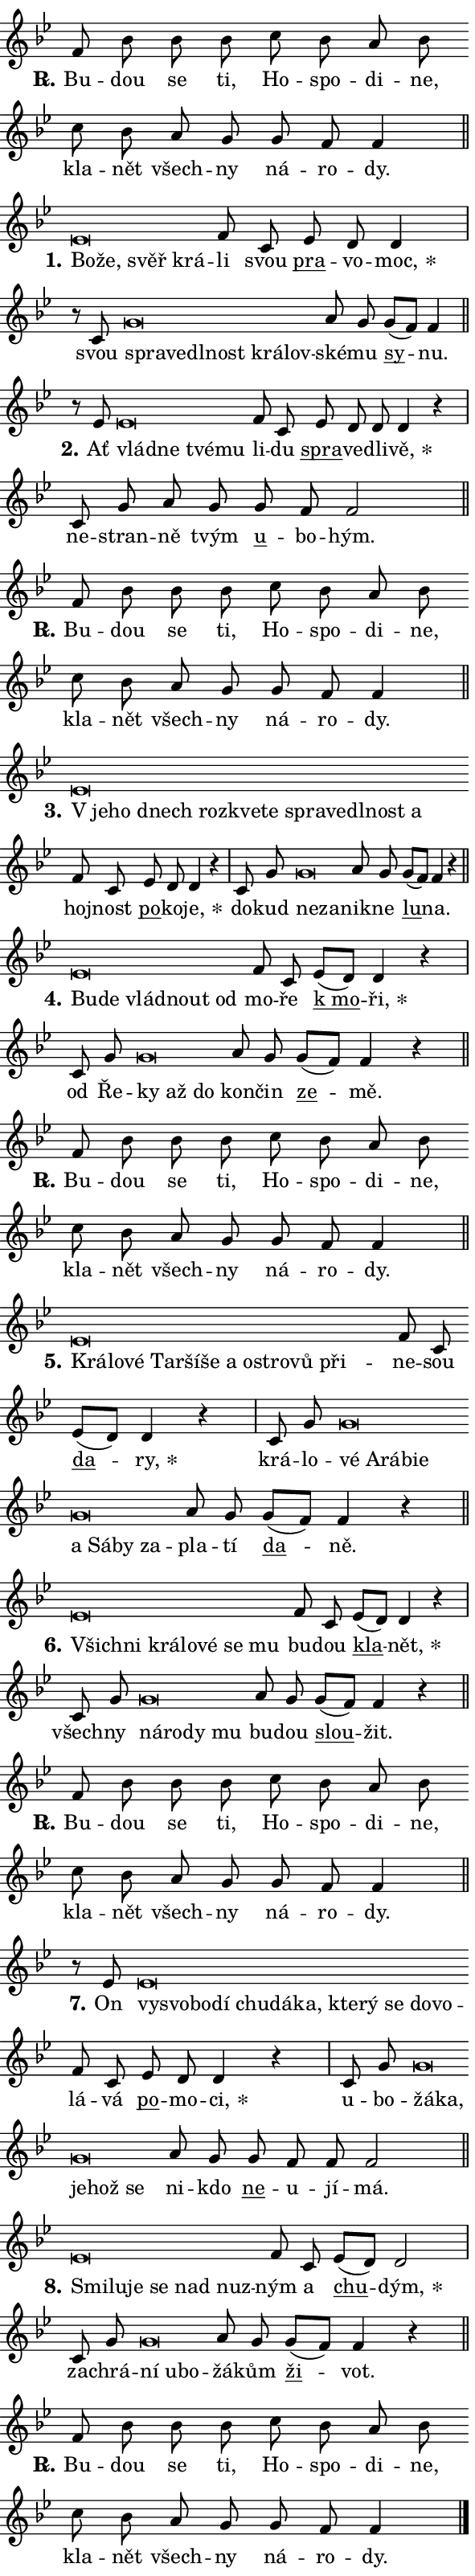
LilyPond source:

\version "2.24.0"
\header { tagline = "" }
\paper {
  indent = 0\cm
  top-margin = 0\cm
  right-margin = 0.13\cm % to fit lyric hyphens
  bottom-margin = 0\cm
  left-margin = 0\cm
  paper-width = 10\cm
  page-breaking = #ly:one-page-breaking
  system-system-spacing.basic-distance = #11
  score-system-spacing.basic-distance = #11
  ragged-last = ##f
}


%% Author: Thomas Morley
%% https://lists.gnu.org/archive/html/lilypond-user/2020-05/msg00002.html
#(define (line-position grob)
"Returns position of @var[grob} in current system:
   @code{'start}, if at first time-step
   @code{'end}, if at last time-step
   @code{'middle} otherwise
"
  (let* ((col (ly:item-get-column grob))
         (ln (ly:grob-object col 'left-neighbor))
         (rn (ly:grob-object col 'right-neighbor))
         (col-to-check-left (if (ly:grob? ln) ln col))
         (col-to-check-right (if (ly:grob? rn) rn col))
         (break-dir-left
           (and
             (ly:grob-property col-to-check-left 'non-musical #f)
             (ly:item-break-dir col-to-check-left)))
         (break-dir-right
           (and
             (ly:grob-property col-to-check-right 'non-musical #f)
             (ly:item-break-dir col-to-check-right))))
        (cond ((eqv? 1 break-dir-left) 'start)
              ((eqv? -1 break-dir-right) 'end)
              (else 'middle))))

#(define (tranparent-at-line-position vctor)
  (lambda (grob)
  "Relying on @code{line-position} select the relevant enry from @var{vctor}.
Used to determine transparency,"
    (case (line-position grob)
      ((end) (not (vector-ref vctor 0)))
      ((middle) (not (vector-ref vctor 1)))
      ((start) (not (vector-ref vctor 2))))))

noteHeadBreakVisibility =
#(define-music-function (break-visibility)(vector?)
"Makes @code{NoteHead}s transparent relying on @var{break-visibility}"
#{
  \override NoteHead.transparent =
    #(tranparent-at-line-position break-visibility)
#})

#(define delete-ledgers-for-transparent-note-heads
  (lambda (grob)
    "Reads whether a @code{NoteHead} is transparent.
If so this @code{NoteHead} is removed from @code{'note-heads} from
@var{grob}, which is supposed to be @code{LedgerLineSpanner}.
As a result ledgers are not printed for this @code{NoteHead}"
    (let* ((nhds-array (ly:grob-object grob 'note-heads))
           (nhds-list
             (if (ly:grob-array? nhds-array)
                 (ly:grob-array->list nhds-array)
                 '()))
           ;; Relies on the transparent-property being done before
           ;; Staff.LedgerLineSpanner.after-line-breaking is executed.
           ;; This is fragile ...
           (to-keep
             (remove
               (lambda (nhd)
                 (ly:grob-property nhd 'transparent #f))
               nhds-list)))
      ;; TODO find a better method to iterate over grob-arrays, similiar
      ;; to filter/remove etc for lists
      ;; For now rebuilt from scratch
      (set! (ly:grob-object grob 'note-heads)  '())
      (for-each
        (lambda (nhd)
          (ly:pointer-group-interface::add-grob grob 'note-heads nhd))
        to-keep))))

squashNotes = {
  \override NoteHead.X-extent = #'(-0.2 . 0.2)
  \override NoteHead.Y-extent = #'(-0.75 . 0)
  \override NoteHead.stencil =
    #(lambda (grob)
       (let ((pos (ly:grob-property grob 'staff-position)))
         (begin
           (if (< pos -7) (display "ERROR: Lower brevis then expected\n") (display ""))
           (if (<= pos -6) ly:text-interface::print ly:note-head::print))))
}
unSquashNotes = {
  \revert NoteHead.X-extent
  \revert NoteHead.Y-extent
  \revert NoteHead.stencil
}

hideNotes = \noteHeadBreakVisibility #begin-of-line-visible
unHideNotes = \noteHeadBreakVisibility #all-visible

% work-around for resetting accidentals
% https://lilypond.org/doc/v2.23/Documentation/notation/displaying-rhythms#unmetered-music
cadenzaMeasure = {
  \cadenzaOff
  \partial 1024 s1024
  \cadenzaOn
}

#(define-markup-command (accent layout props text) (markup?)
  "Underline accented syllable"
  (interpret-markup layout props
    #{\markup \override #'(offset . 4.3) \underline { #text }#}))

responsum = \markup \concat {
  "R" \hspace #-1.05 \path #0.1 #'((moveto 0 0.07) (lineto 0.9 0.8)) \hspace #0.05 "."
}

spaceSize = #0.6828661417322834 % exact space size for TeX Gyre Schola

\layout {
  \context {
    \Staff
    \remove "Time_signature_engraver"
    \override LedgerLineSpanner.after-line-breaking = #delete-ledgers-for-transparent-note-heads
  }
  \context {
    \Lyrics {
      \override LyricSpace.minimum-distance = \spaceSize
      \override LyricText.font-name = #"TeX Gyre Schola"
      \override LyricText.font-size = 1
      \override StanzaNumber.font-name = #"TeX Gyre Schola Bold"
      \override StanzaNumber.font-size = 1
    }
  }
  \context {
    \Score 
    \override NoteHead.text =
      #(lambda (grob) 
        (let ((pos (ly:grob-property grob 'staff-position)))
          #{\markup {
            \combine
              \halign #-0.55 \raise #(if (= pos -6) 0 0.5) \override #'(thickness . 2) \draw-line #'(3.2 . 0)
              \musicglyph "noteheads.sM1"
          }#}))
  }
}

% magnetic-lyrics.ily
%
%   written by
%     Jean Abou Samra <jean@abou-samra.fr>
%     Werner Lemberg <wl@gnu.org>
%
%   adapted by
%     Jiri Hon <jiri.hon@gmail.com>
%
% Version 2022-Apr-15

% https://www.mail-archive.com/lilypond-user@gnu.org/msg149350.html

#(define (Left_hyphen_pointer_engraver context)
   "Collect syllable-hyphen-syllable occurrences in lyrics and store
them in properties.  This engraver only looks to the left.  For
example, if the lyrics input is @code{foo -- bar}, it does the
following.

@itemize @bullet
@item
Set the @code{text} property of the @code{LyricHyphen} grob between
@q{foo} and @q{bar} to @code{foo}.

@item
Set the @code{left-hyphen} property of the @code{LyricText} grob with
text @q{foo} to the @code{LyricHyphen} grob between @q{foo} and
@q{bar}.
@end itemize

Use this auxiliary engraver in combination with the
@code{lyric-@/text::@/apply-@/magnetic-@/offset!} hook."
   (let ((hyphen #f)
         (text #f))
     (make-engraver
      (acknowledgers
       ((lyric-syllable-interface engraver grob source-engraver)
        (set! text grob)))
      (end-acknowledgers
       ((lyric-hyphen-interface engraver grob source-engraver)
        ;(when (not (grob::has-interface grob 'lyric-space-interface))
          (set! hyphen grob)));)
      ((stop-translation-timestep engraver)
       (when (and text hyphen)
         (ly:grob-set-object! text 'left-hyphen hyphen))
       (set! text #f)
       (set! hyphen #f)))))

#(define (lyric-text::apply-magnetic-offset! grob)
   "If the space between two syllables is less than the value in
property @code{LyricText@/.details@/.squash-threshold}, move the right
syllable to the left so that it gets concatenated with the left
syllable.

Use this function as a hook for
@code{LyricText@/.after-@/line-@/breaking} if the
@code{Left_@/hyphen_@/pointer_@/engraver} is active."
   (let ((hyphen (ly:grob-object grob 'left-hyphen #f)))
     (when hyphen
       (let ((left-text (ly:spanner-bound hyphen LEFT)))
         (when (grob::has-interface left-text 'lyric-syllable-interface)
           (let* ((common (ly:grob-common-refpoint grob left-text X))
                  (this-x-ext (ly:grob-extent grob common X))
                  (left-x-ext
                   (begin
                     ;; Trigger magnetism for left-text.
                     (ly:grob-property left-text 'after-line-breaking)
                     (ly:grob-extent left-text common X)))
                  ;; `delta` is the gap width between two syllables.
                  (delta (- (interval-start this-x-ext)
                            (interval-end left-x-ext)))
                  (details (ly:grob-property grob 'details))
                  (threshold (assoc-get 'squash-threshold details 0.2)))
             (when (< delta threshold)
               (let* (;; We have to manipulate the input text so that
                      ;; ligatures crossing syllable boundaries are not
                      ;; disabled.  For languages based on the Latin
                      ;; script this is essentially a beautification.
                      ;; However, for non-Western scripts it can be a
                      ;; necessity.
                      (lt (ly:grob-property left-text 'text))
                      (rt (ly:grob-property grob 'text))
                      (is-space (grob::has-interface hyphen 'lyric-space-interface))
                      (space (if is-space " " ""))
                      (extra-delta (if is-space spaceSize 0))
                      ;; Append new syllable.
                      (ltrt-space (if (and (string? lt) (string? rt))
                                (string-append lt space rt)
                                (make-concat-markup (list lt space rt))))
                      ;; Right-align `ltrt` to the right side.
                      (ltrt-space-markup (grob-interpret-markup
                               grob
                               (make-translate-markup
                                (cons (interval-length this-x-ext) 0)
                                (make-right-align-markup ltrt-space)))))
                 (begin
                   ;; Don't print `left-text`.
                   (ly:grob-set-property! left-text 'stencil #f)
                   ;; Set text and stencil (which holds all collected
                   ;; syllables so far) and shift it to the left.
                   (ly:grob-set-property! grob 'text ltrt-space)
                   (ly:grob-set-property! grob 'stencil ltrt-space-markup)
                   (ly:grob-translate-axis! grob (- (- delta extra-delta)) X))))))))))


#(define (lyric-hyphen::displace-bounds-first grob)
   ;; Make very sure this callback isn't triggered too early.
   (let ((left (ly:spanner-bound grob LEFT))
         (right (ly:spanner-bound grob RIGHT)))
     (ly:grob-property left 'after-line-breaking)
     (ly:grob-property right 'after-line-breaking)
     (ly:lyric-hyphen::print grob)))

squashThreshold = #0.4

\layout {
  \context {
    \Lyrics
    \consists #Left_hyphen_pointer_engraver
    \override LyricText.after-line-breaking =
      #lyric-text::apply-magnetic-offset!
    \override LyricHyphen.stencil = #lyric-hyphen::displace-bounds-first
    \override LyricText.details.squash-threshold = \squashThreshold
    \override LyricHyphen.minimum-distance = 0
    \override LyricHyphen.minimum-length = \squashThreshold
  }
}

squashText = \override LyricText.details.squash-threshold = 9999
unSquashText = \override LyricText.details.squash-threshold = \squashThreshold

leftText = \override LyricText.self-alignment-X = #LEFT
unLeftText = \revert LyricText.self-alignment-X

starOffset = #(lambda (grob) 
                (let ((x_offset (ly:self-alignment-interface::aligned-on-x-parent grob)))
                  (if (= x_offset 0) 0 (+ x_offset 1.2))))

star = #(define-music-function (syllable)(string?)
"Append star separator at the end of a syllable"
#{
  \once \override LyricText.X-offset = #starOffset
  \lyricmode { \markup {
    #syllable
    \override #'((font-name . "TeX Gyre Schola Bold")) \hspace #0.2 \lower #0.65 \larger "*"
  } }
#})

starAccent = #(define-music-function (syllable)(string?)
"Append star separator at the end of a syllable and make accent"
#{
  \once \override LyricText.X-offset = #starOffset
  \lyricmode { \markup {
    \accent #syllable
    \override #'((font-name . "TeX Gyre Schola Bold")) \hspace #0.2 \lower #0.65 \larger "*"
  } }
#})

breath = #(define-music-function (syllable)(string?)
"Append breathing indicator at the end of a syllable"
#{
  \lyricmode { \markup { #syllable "+" } }
#})

optionalBreath = #(define-music-function (syllable)(string?)
"Append optional breathing indicator at the end of a syllable"
#{
  \lyricmode { \markup { #syllable "(+)" } }
#})


\score {
    <<
        \new Voice = "melody" { \cadenzaOn \key bes \major \relative { f'8 bes bes bes \bar "" c bes a bes \bar "" c bes a g \bar "" g f f4 \cadenzaMeasure \bar "||" \break } }
        \new Lyrics \lyricsto "melody" { \lyricmode { \set stanza = \responsum
Bu -- dou se ti, Ho -- spo -- di -- ne, kla -- nět všech -- ny ná -- ro -- dy. } }
    >>
    \layout {}
}

\score {
    <<
        \new Voice = "melody" { \cadenzaOn \key bes \major \relative { \squashNotes es'\breve*1/16 \hideNotes \breve*1/16 \bar "" \breve*1/16 \breve*1/16 \bar "" \unHideNotes \unSquashNotes f8 c \bar "" es d d4 \cadenzaMeasure \bar "|" r8 c \squashNotes g'\breve*1/16 \hideNotes \breve*1/16 \bar "" \breve*1/16 \bar "" \breve*1/16 \bar "" \breve*1/16 \breve*1/16 \bar "" \unHideNotes \unSquashNotes a8 g \bar "" g[( f)] f4 \cadenzaMeasure \bar "||" \break } }
        \new Lyrics \lyricsto "melody" { \lyricmode { \set stanza = "1."
\leftText Bo -- \squashText že, svěř krá -- \unLeftText \unSquashText li svou \markup \accent pra -- vo -- \star moc, svou \leftText spra -- \squashText ve -- dl -- nost krá -- lov -- \unLeftText \unSquashText ské -- mu \markup \accent sy -- nu. } }
    >>
    \layout {}
}

\score {
    <<
        \new Voice = "melody" { \cadenzaOn \key bes \major \relative { r8 es'8 \squashNotes es\breve*1/16 \hideNotes \breve*1/16 \bar "" \breve*1/16 \breve*1/16 \bar "" \unHideNotes \unSquashNotes f8 c \bar "" es d d d4 r \cadenzaMeasure \bar "|" c8 g' a g \bar "" g f f2 \cadenzaMeasure \bar "||" \break } }
        \new Lyrics \lyricsto "melody" { \lyricmode { \set stanza = "2."
Ať \leftText vlád -- \squashText ne tvé -- mu \unLeftText \unSquashText li -- du \markup \accent spra -- ve -- dli -- \star vě, ne -- stran -- ně tvým \markup \accent u -- bo -- hým. } }
    >>
    \layout {}
}

\score {
    <<
        \new Voice = "melody" { \cadenzaOn \key bes \major \relative { f'8 bes bes bes \bar "" c bes a bes \bar "" c bes a g \bar "" g f f4 \cadenzaMeasure \bar "||" \break } }
        \new Lyrics \lyricsto "melody" { \lyricmode { \set stanza = \responsum
Bu -- dou se ti, Ho -- spo -- di -- ne, kla -- nět všech -- ny ná -- ro -- dy. } }
    >>
    \layout {}
}

\score {
    <<
        \new Voice = "melody" { \cadenzaOn \key bes \major \relative { \squashNotes es'\breve*1/16 \hideNotes \breve*1/16 \bar "" \breve*1/16 \bar "" \breve*1/16 \bar "" \breve*1/16 \bar "" \breve*1/16 \bar "" \breve*1/16 \bar "" \breve*1/16 \bar "" \breve*1/16 \bar "" \breve*1/16 \breve*1/16 \bar "" \unHideNotes \unSquashNotes f8 c \bar "" es d d4 r \cadenzaMeasure \bar "|" c8 g' \bar "" \squashNotes g\breve*1/16 \hideNotes \breve*1/16 \bar "" \unHideNotes \unSquashNotes a8 g \bar "" g[( f)] f4 r \cadenzaMeasure \bar "||" \break } }
        \new Lyrics \lyricsto "melody" { \lyricmode { \set stanza = "3."
\leftText "V je" -- \squashText ho dnech roz -- kve -- te spra -- ve -- dl -- nost a \unLeftText \unSquashText hoj -- nost \markup \accent po -- ko -- \star je, do -- kud \leftText ne -- \squashText za -- \unLeftText \unSquashText nik -- ne \markup \accent lu -- na. } }
    >>
    \layout {}
}

\score {
    <<
        \new Voice = "melody" { \cadenzaOn \key bes \major \relative { \squashNotes es'\breve*1/16 \hideNotes \breve*1/16 \bar "" \breve*1/16 \bar "" \breve*1/16 \breve*1/16 \bar "" \unHideNotes \unSquashNotes f8 c \bar "" es[( d)] d4 r \cadenzaMeasure \bar "|" c8 g' \bar "" \squashNotes g\breve*1/16 \hideNotes \breve*1/16 \breve*1/16 \bar "" \unHideNotes \unSquashNotes a8 g \bar "" g[( f)] f4 r \cadenzaMeasure \bar "||" \break } }
        \new Lyrics \lyricsto "melody" { \lyricmode { \set stanza = "4."
\leftText Bu -- \squashText de vlád -- nout od \unLeftText \unSquashText mo -- ře \markup \accent "k mo" -- \star ři, od Ře -- \leftText ky \squashText až do \unLeftText \unSquashText kon -- čin \markup \accent ze -- mě. } }
    >>
    \layout {}
}

\score {
    <<
        \new Voice = "melody" { \cadenzaOn \key bes \major \relative { f'8 bes bes bes \bar "" c bes a bes \bar "" c bes a g \bar "" g f f4 \cadenzaMeasure \bar "||" \break } }
        \new Lyrics \lyricsto "melody" { \lyricmode { \set stanza = \responsum
Bu -- dou se ti, Ho -- spo -- di -- ne, kla -- nět všech -- ny ná -- ro -- dy. } }
    >>
    \layout {}
}

\score {
    <<
        \new Voice = "melody" { \cadenzaOn \key bes \major \relative { \squashNotes es'\breve*1/16 \hideNotes \breve*1/16 \bar "" \breve*1/16 \bar "" \breve*1/16 \bar "" \breve*1/16 \bar "" \breve*1/16 \bar "" \breve*1/16 \bar "" \breve*1/16 \bar "" \breve*1/16 \bar "" \breve*1/16 \breve*1/16 \bar "" \unHideNotes \unSquashNotes f8 c \bar "" es[( d)] d4 r \cadenzaMeasure \bar "|" c8 g' \bar "" \squashNotes g\breve*1/16 \hideNotes \breve*1/16 \bar "" \breve*1/16 \bar "" \breve*1/16 \bar "" \breve*1/16 \bar "" \breve*1/16 \bar "" \breve*1/16 \bar "" \breve*1/16 \breve*1/16 \bar "" \unHideNotes \unSquashNotes a8 g \bar "" g[( f)] f4 r \cadenzaMeasure \bar "||" \break } }
        \new Lyrics \lyricsto "melody" { \lyricmode { \set stanza = "5."
\leftText Krá -- \squashText lo -- vé Tar -- ší -- še a o -- stro -- vů při -- \unLeftText \unSquashText ne -- sou \markup \accent da -- \star ry, krá -- lo -- \leftText vé \squashText A -- rá -- bi -- e a Sá -- by za -- \unLeftText \unSquashText pla -- tí \markup \accent da -- ně. } }
    >>
    \layout {}
}

\score {
    <<
        \new Voice = "melody" { \cadenzaOn \key bes \major \relative { \squashNotes es'\breve*1/16 \hideNotes \breve*1/16 \bar "" \breve*1/16 \bar "" \breve*1/16 \bar "" \breve*1/16 \bar "" \breve*1/16 \breve*1/16 \bar "" \unHideNotes \unSquashNotes f8 c \bar "" es[( d)] d4 r \cadenzaMeasure \bar "|" c8 g' \bar "" \squashNotes g\breve*1/16 \hideNotes \breve*1/16 \bar "" \breve*1/16 \breve*1/16 \bar "" \unHideNotes \unSquashNotes a8 g \bar "" g[( f)] f4 r \cadenzaMeasure \bar "||" \break } }
        \new Lyrics \lyricsto "melody" { \lyricmode { \set stanza = "6."
\leftText Všich -- \squashText ni krá -- lo -- vé se mu \unLeftText \unSquashText bu -- dou \markup \accent kla -- \star nět, všech -- ny \leftText ná -- \squashText ro -- dy mu \unLeftText \unSquashText bu -- dou \markup \accent slou -- žit. } }
    >>
    \layout {}
}

\score {
    <<
        \new Voice = "melody" { \cadenzaOn \key bes \major \relative { f'8 bes bes bes \bar "" c bes a bes \bar "" c bes a g \bar "" g f f4 \cadenzaMeasure \bar "||" \break } }
        \new Lyrics \lyricsto "melody" { \lyricmode { \set stanza = \responsum
Bu -- dou se ti, Ho -- spo -- di -- ne, kla -- nět všech -- ny ná -- ro -- dy. } }
    >>
    \layout {}
}

\score {
    <<
        \new Voice = "melody" { \cadenzaOn \key bes \major \relative { r8 es' \squashNotes es\breve*1/16 \hideNotes \breve*1/16 \bar "" \breve*1/16 \bar "" \breve*1/16 \bar "" \breve*1/16 \bar "" \breve*1/16 \bar "" \breve*1/16 \bar "" \breve*1/16 \bar "" \breve*1/16 \bar "" \breve*1/16 \bar "" \breve*1/16 \breve*1/16 \bar "" \unHideNotes \unSquashNotes f8 c \bar "" es d d4 r \cadenzaMeasure \bar "|" c8 g' \bar "" \squashNotes g\breve*1/16 \hideNotes \breve*1/16 \bar "" \breve*1/16 \bar "" \breve*1/16 \breve*1/16 \bar "" \unHideNotes \unSquashNotes a8 g \bar "" g f f f2 \cadenzaMeasure \bar "||" \break } }
        \new Lyrics \lyricsto "melody" { \lyricmode { \set stanza = "7."
On \leftText vy -- \squashText svo -- bo -- dí chu -- dá -- ka, kte -- rý se do -- vo -- \unLeftText \unSquashText lá -- vá \markup \accent po -- mo -- \star ci, u -- bo -- \leftText žá -- \squashText ka, je -- hož se \unLeftText \unSquashText ni -- kdo \markup \accent ne -- u -- jí -- má. } }
    >>
    \layout {}
}

\score {
    <<
        \new Voice = "melody" { \cadenzaOn \key bes \major \relative { \squashNotes es'\breve*1/16 \hideNotes \breve*1/16 \bar "" \breve*1/16 \bar "" \breve*1/16 \bar "" \breve*1/16 \breve*1/16 \bar "" \unHideNotes \unSquashNotes f8 c \bar "" es[( d)] d2 \cadenzaMeasure \bar "|" c8 g' \bar "" \squashNotes g\breve*1/16 \hideNotes \breve*1/16 \breve*1/16 \bar "" \unHideNotes \unSquashNotes a8 g \bar "" g[( f)] f4 r \cadenzaMeasure \bar "||" \break } }
        \new Lyrics \lyricsto "melody" { \lyricmode { \set stanza = "8."
\leftText Smi -- \squashText lu -- je se nad nuz -- \unLeftText \unSquashText ným a \markup \accent chu -- \star dým, za -- chrá -- \leftText ní \squashText u -- bo -- \unLeftText \unSquashText žá -- kům \markup \accent ži -- vot. } }
    >>
    \layout {}
}

\score {
    <<
        \new Voice = "melody" { \cadenzaOn \key bes \major \relative { f'8 bes bes bes \bar "" c bes a bes \bar "" c bes a g \bar "" g f f4 \cadenzaMeasure \bar "||" \break } \bar "|." }
        \new Lyrics \lyricsto "melody" { \lyricmode { \set stanza = \responsum
Bu -- dou se ti, Ho -- spo -- di -- ne, kla -- nět všech -- ny ná -- ro -- dy. } }
    >>
    \layout {}
}
